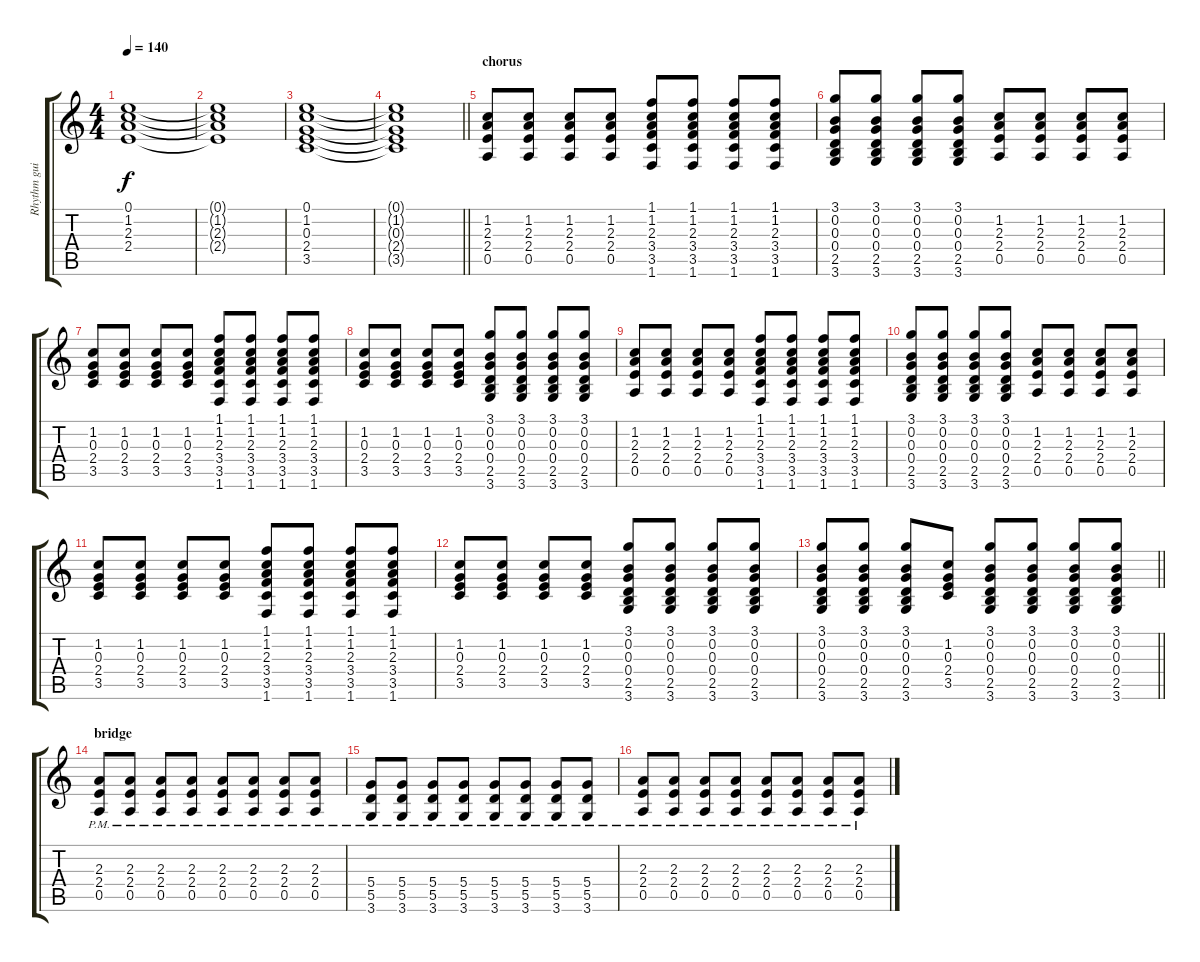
\track ("Rhythm guitar" "Rhythm gui") {instrument distortionguitar}
\staff {score tabs}
\tuning (E4 B3 G3 D3 A2 E2) {hide}
\ts (4 4)
\tempo 140
\clef g2
\ks c
(0.1 1.2 2.3 2.4).1{dy f} |
(0.1{t} 1.2{t} 2.3{t} 2.4{t}).1 |
(0.1 1.2 0.3 2.4 3.5).1 |
\barLineRight lightlight
(0.1{t} 1.2{t} 0.3{t} 2.4{t} 3.5{t}).1 |
\section ("" "chorus")
(1.2 2.3 2.4 0.5).8 (1.2 2.3 2.4 0.5).8 (1.2 2.3 2.4 0.5).8 (1.2 2.3 2.4 0.5).8 (1.1 1.2 2.3 3.4 3.5 1.6).8 (1.1 1.2 2.3 3.4 3.5 1.6).8 (1.1 1.2 2.3 3.4 3.5 1.6).8 (1.1 1.2 2.3 3.4 3.5 1.6).8 |
(3.1 0.2 0.3 0.4 2.5 3.6).8 (3.1 0.2 0.3 0.4 2.5 3.6).8 (3.1 0.2 0.3 0.4 2.5 3.6).8 (3.1 0.2 0.3 0.4 2.5 3.6).8 (1.2 2.3 2.4 0.5).8 (1.2 2.3 2.4 0.5).8 (1.2 2.3 2.4 0.5).8 (1.2 2.3 2.4 0.5).8 |
(1.2 0.3 2.4 3.5).8 (1.2 0.3 2.4 3.5).8 (1.2 0.3 2.4 3.5).8 (1.2 0.3 2.4 3.5).8 (1.1 1.2 2.3 3.4 3.5 1.6).8 (1.1 1.2 2.3 3.4 3.5 1.6).8 (1.1 1.2 2.3 3.4 3.5 1.6).8 (1.1 1.2 2.3 3.4 3.5 1.6).8 |
(1.2 0.3 2.4 3.5).8 (1.2 0.3 2.4 3.5).8 (1.2 0.3 2.4 3.5).8 (1.2 0.3 2.4 3.5).8 (3.1 0.2 0.3 0.4 2.5 3.6).8 (3.1 0.2 0.3 0.4 2.5 3.6).8 (3.1 0.2 0.3 0.4 2.5 3.6).8 (3.1 0.2 0.3 0.4 2.5 3.6).8 |
(1.2 2.3 2.4 0.5).8 (1.2 2.3 2.4 0.5).8 (1.2 2.3 2.4 0.5).8 (1.2 2.3 2.4 0.5).8 (1.1 1.2 2.3 3.4 3.5 1.6).8 (1.1 1.2 2.3 3.4 3.5 1.6).8 (1.1 1.2 2.3 3.4 3.5 1.6).8 (1.1 1.2 2.3 3.4 3.5 1.6).8 |
(3.1 0.2 0.3 0.4 2.5 3.6).8 (3.1 0.2 0.3 0.4 2.5 3.6).8 (3.1 0.2 0.3 0.4 2.5 3.6).8 (3.1 0.2 0.3 0.4 2.5 3.6).8 (1.2 2.3 2.4 0.5).8 (1.2 2.3 2.4 0.5).8 (1.2 2.3 2.4 0.5).8 (1.2 2.3 2.4 0.5).8 |
(1.2 0.3 2.4 3.5).8 (1.2 0.3 2.4 3.5).8 (1.2 0.3 2.4 3.5).8 (1.2 0.3 2.4 3.5).8 (1.1 1.2 2.3 3.4 3.5 1.6).8 (1.1 1.2 2.3 3.4 3.5 1.6).8 (1.1 1.2 2.3 3.4 3.5 1.6).8 (1.1 1.2 2.3 3.4 3.5 1.6).8 |
(1.2 0.3 2.4 3.5).8 (1.2 0.3 2.4 3.5).8 (1.2 0.3 2.4 3.5).8 (1.2 0.3 2.4 3.5).8 (3.1 0.2 0.3 0.4 2.5 3.6).8 (3.1 0.2 0.3 0.4 2.5 3.6).8 (3.1 0.2 0.3 0.4 2.5 3.6).8 (3.1 0.2 0.3 0.4 2.5 3.6).8 |
\barLineRight lightlight
(3.1 0.2 0.3 0.4 2.5 3.6).8 (3.1 0.2 0.3 0.4 2.5 3.6).8 (3.1 0.2 0.3 0.4 2.5 3.6).8 (1.2 0.3 2.4 3.5).8 (3.1 0.2 0.3 0.4 2.5 3.6).8 (3.1 0.2 0.3 0.4 2.5 3.6).8 (3.1 0.2 0.3 0.4 2.5 3.6).8 (3.1 0.2 0.3 0.4 2.5 3.6).8 |
\section ("" "bridge")
(2.3{pm} 2.4 0.5).8 (2.3{pm} 2.4{pm} 0.5{pm}).8 (2.3{pm} 2.4{pm} 0.5{pm}).8 (2.3{pm} 2.4{pm} 0.5{pm}).8 (2.3{pm} 2.4 0.5).8 (2.3{pm} 2.4{pm} 0.5{pm}).8 (2.3{pm} 2.4{pm} 0.5{pm}).8 (2.3{pm} 2.4{pm} 0.5{pm}).8 |
(5.4{pm} 5.5{pm} 3.6{pm}).8 (5.4{pm} 5.5{pm} 3.6{pm}).8 (5.4{pm} 5.5{pm} 3.6{pm}).8 (5.4{pm} 5.5{pm} 3.6{pm}).8 (5.4{pm} 5.5{pm} 3.6{pm}).8 (5.4{pm} 5.5{pm} 3.6{pm}).8 (5.4{pm} 5.5{pm} 3.6{pm}).8 (5.4{pm} 5.5{pm} 3.6{pm}).8 |
(2.3{pm} 2.4 0.5).8 (2.3{pm} 2.4{pm} 0.5{pm}).8 (2.3{pm} 2.4{pm} 0.5{pm}).8 (2.3{pm} 2.4{pm} 0.5{pm}).8 (2.3{pm} 2.4 0.5).8 (2.3{pm} 2.4{pm} 0.5{pm}).8 (2.3{pm} 2.4{pm} 0.5{pm}).8 (2.3{pm} 2.4{pm} 0.5{pm}).8
